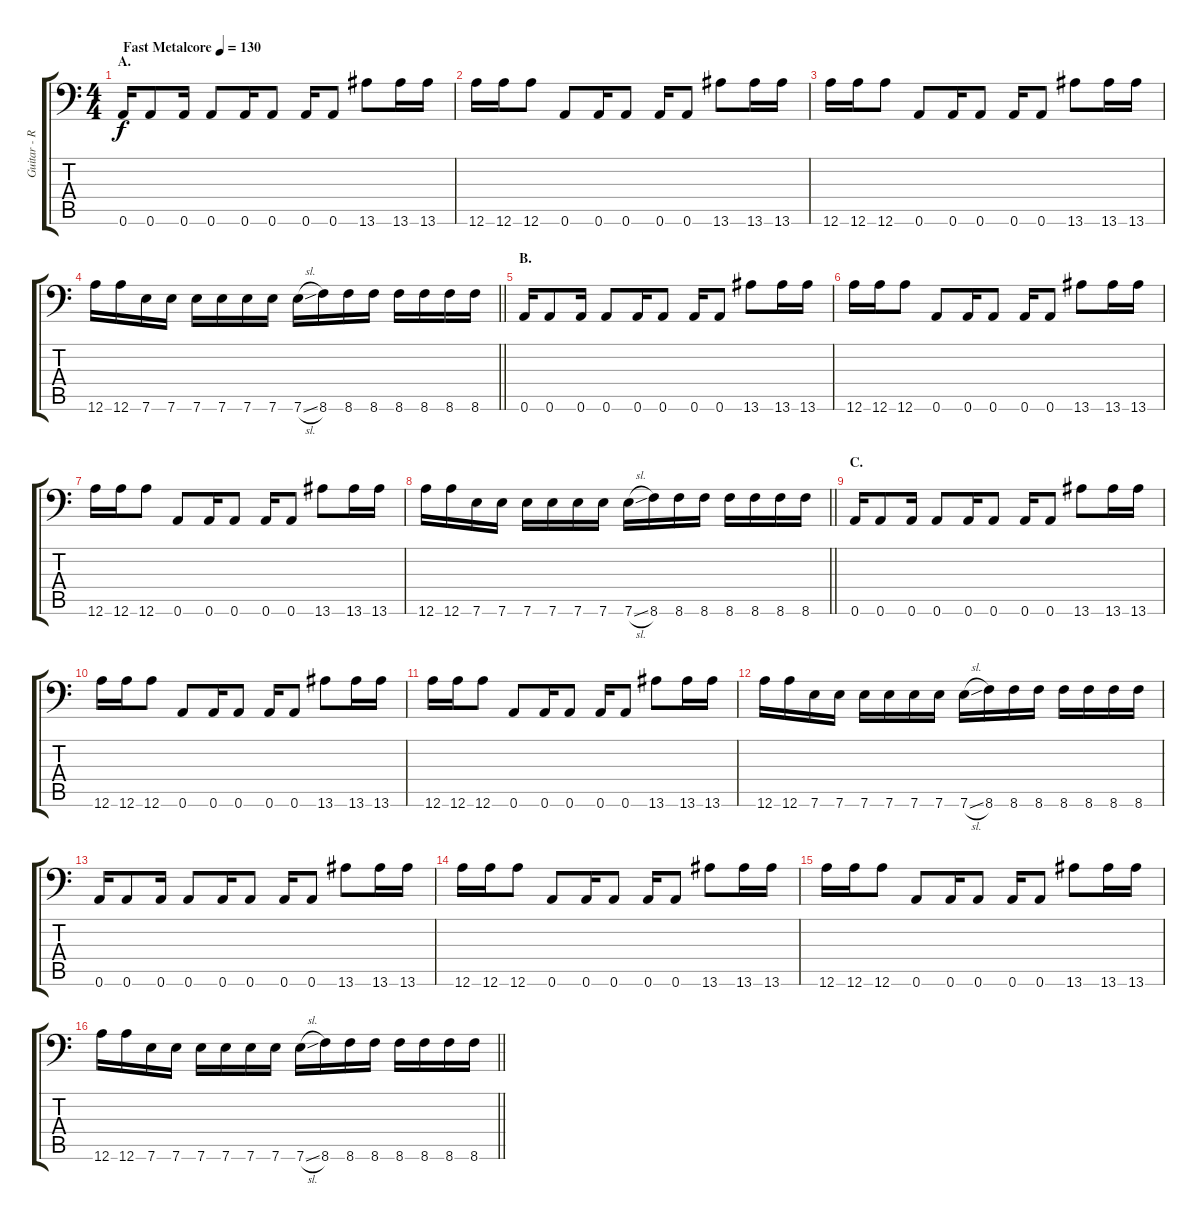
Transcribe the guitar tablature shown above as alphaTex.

\track ("Guitar - Right" "Guitar - R") {instrument distortionguitar}
\staff {score tabs}
\tuning (B3 Gb3 D3 A2 E2 A1) {hide}
\ts (4 4)
\section ("" "A.")
\tempo (130 "Fast Metalcore")
\clef f4
\ks c
0.6.16{dy f instrument distortionguitar} 0.6.8 0.6.16 0.6.8 0.6.16 0.6.8 0.6.16 0.6.8 13.6.8 13.6.16 13.6.16 |
12.6.16 12.6.16 12.6.8 0.6.8 0.6.16 0.6.8 0.6.16 0.6.8 13.6.8 13.6.16 13.6.16 |
12.6.16 12.6.16 12.6.8 0.6.8 0.6.16 0.6.8 0.6.16 0.6.8 13.6.8 13.6.16 13.6.16 |
\barLineRight lightlight
12.6.16 12.6.16 7.6.16 7.6.16 7.6.16 7.6.16 7.6.16 7.6.16 7.6{sl}.16 8.6.16 8.6.16 8.6.16 8.6.16 8.6.16 8.6.16 8.6.16 |
\section ("" "B.")
0.6.16 0.6.8 0.6.16 0.6.8 0.6.16 0.6.8 0.6.16 0.6.8 13.6.8 13.6.16 13.6.16 |
12.6.16 12.6.16 12.6.8 0.6.8 0.6.16 0.6.8 0.6.16 0.6.8 13.6.8 13.6.16 13.6.16 |
12.6.16 12.6.16 12.6.8 0.6.8 0.6.16 0.6.8 0.6.16 0.6.8 13.6.8 13.6.16 13.6.16 |
\barLineRight lightlight
12.6.16 12.6.16 7.6.16 7.6.16 7.6.16 7.6.16 7.6.16 7.6.16 7.6{sl}.16 8.6.16 8.6.16 8.6.16 8.6.16 8.6.16 8.6.16 8.6.16 |
\section ("" "C.")
0.6.16 0.6.8 0.6.16 0.6.8 0.6.16 0.6.8 0.6.16 0.6.8 13.6.8 13.6.16 13.6.16 |
12.6.16 12.6.16 12.6.8 0.6.8 0.6.16 0.6.8 0.6.16 0.6.8 13.6.8 13.6.16 13.6.16 |
12.6.16 12.6.16 12.6.8 0.6.8 0.6.16 0.6.8 0.6.16 0.6.8 13.6.8 13.6.16 13.6.16 |
12.6.16 12.6.16 7.6.16 7.6.16 7.6.16 7.6.16 7.6.16 7.6.16 7.6{sl}.16 8.6.16 8.6.16 8.6.16 8.6.16 8.6.16 8.6.16 8.6.16 |
0.6.16 0.6.8 0.6.16 0.6.8 0.6.16 0.6.8 0.6.16 0.6.8 13.6.8 13.6.16 13.6.16 |
12.6.16 12.6.16 12.6.8 0.6.8 0.6.16 0.6.8 0.6.16 0.6.8 13.6.8 13.6.16 13.6.16 |
12.6.16 12.6.16 12.6.8 0.6.8 0.6.16 0.6.8 0.6.16 0.6.8 13.6.8 13.6.16 13.6.16 |
\barLineRight lightlight
12.6.16 12.6.16 7.6.16 7.6.16 7.6.16 7.6.16 7.6.16 7.6.16 7.6{sl}.16 8.6.16 8.6.16 8.6.16 8.6.16 8.6.16 8.6.16 8.6.16
